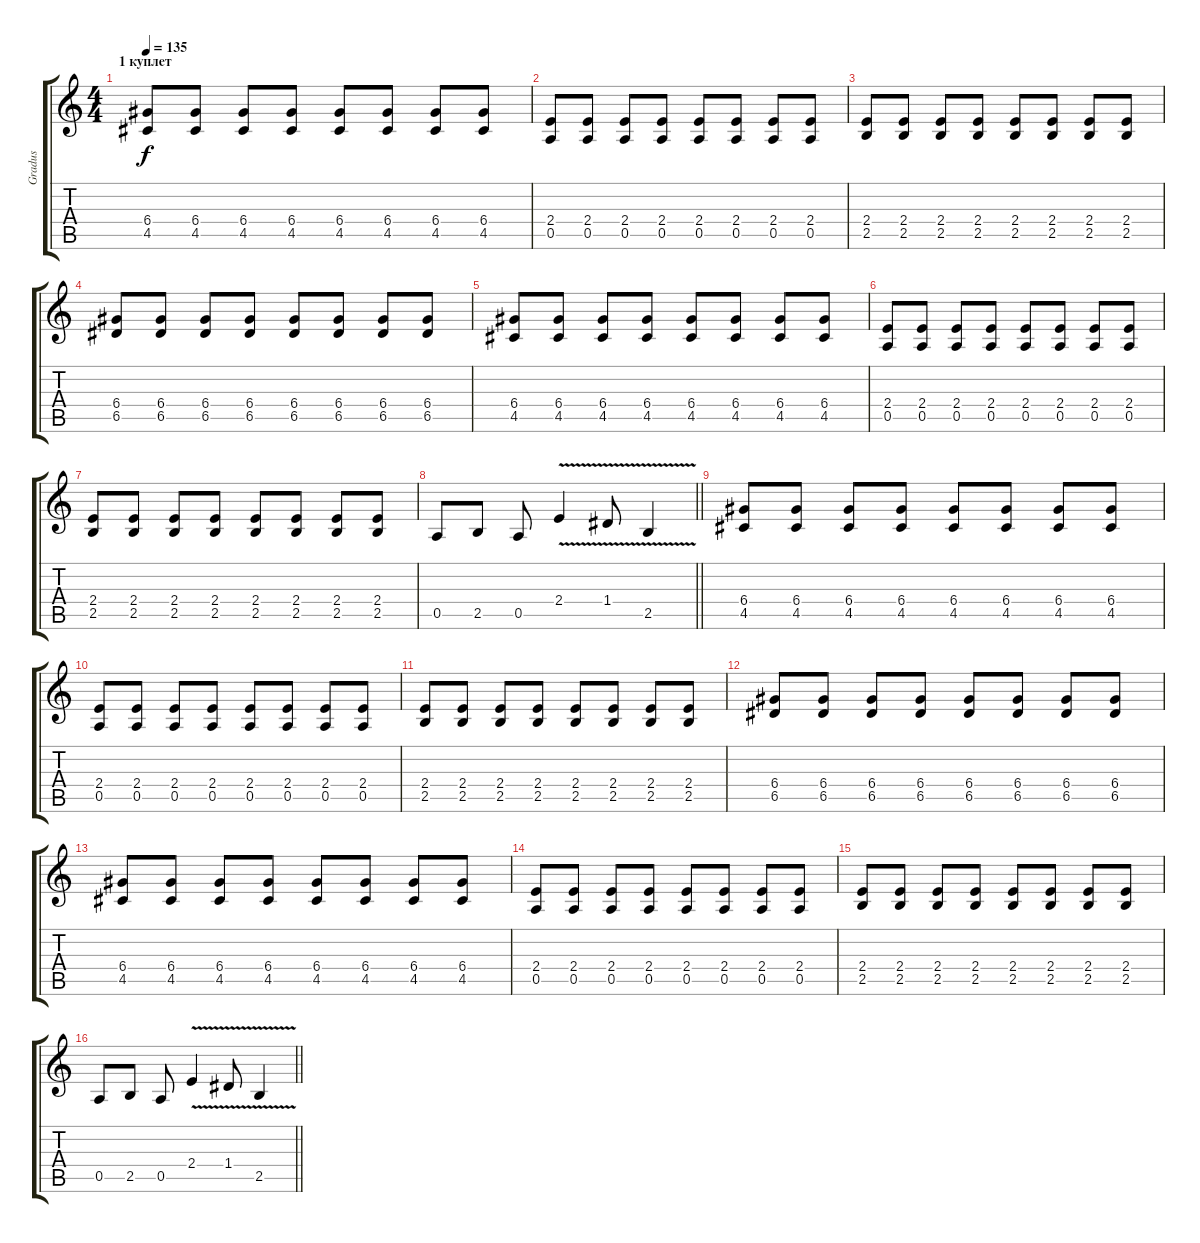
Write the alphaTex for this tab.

\track ("Gradus" "Gradus") {instrument distortionguitar}
\staff {score tabs}
\tuning (E4 B3 G3 D3 A2 E2) {hide}
\ts (4 4)
\section ("" "1 куплет")
\tempo 135
\clef g2
\ks c
(6.4 4.5).8{dy f instrument overdrivenguitar} (6.4 4.5).8 (6.4 4.5).8 (6.4 4.5).8 (6.4 4.5).8 (6.4 4.5).8 (6.4 4.5).8 (6.4 4.5).8 |
(2.4 0.5).8 (2.4 0.5).8 (2.4 0.5).8 (2.4 0.5).8 (2.4 0.5).8 (2.4 0.5).8 (2.4 0.5).8 (2.4 0.5).8 |
(2.4 2.5).8 (2.4 2.5).8 (2.4 2.5).8 (2.4 2.5).8 (2.4 2.5).8 (2.4 2.5).8 (2.4 2.5).8 (2.4 2.5).8 |
(6.4 6.5).8 (6.4 6.5).8 (6.4 6.5).8 (6.4 6.5).8 (6.4 6.5).8 (6.4 6.5).8 (6.4 6.5).8 (6.4 6.5).8 |
(6.4 4.5).8{instrument overdrivenguitar} (6.4 4.5).8 (6.4 4.5).8 (6.4 4.5).8 (6.4 4.5).8 (6.4 4.5).8 (6.4 4.5).8 (6.4 4.5).8 |
(2.4 0.5).8 (2.4 0.5).8 (2.4 0.5).8 (2.4 0.5).8 (2.4 0.5).8 (2.4 0.5).8 (2.4 0.5).8 (2.4 0.5).8 |
(2.4 2.5).8 (2.4 2.5).8 (2.4 2.5).8 (2.4 2.5).8 (2.4 2.5).8 (2.4 2.5).8 (2.4 2.5).8 (2.4 2.5).8 |
\barLineRight lightlight
0.5.8 2.5.8 0.5.8 2.4{v}.4 1.4{v}.8 2.5{v}.4 |
(6.4 4.5).8{instrument overdrivenguitar} (6.4 4.5).8 (6.4 4.5).8 (6.4 4.5).8 (6.4 4.5).8 (6.4 4.5).8 (6.4 4.5).8 (6.4 4.5).8 |
(2.4 0.5).8 (2.4 0.5).8 (2.4 0.5).8 (2.4 0.5).8 (2.4 0.5).8 (2.4 0.5).8 (2.4 0.5).8 (2.4 0.5).8 |
(2.4 2.5).8 (2.4 2.5).8 (2.4 2.5).8 (2.4 2.5).8 (2.4 2.5).8 (2.4 2.5).8 (2.4 2.5).8 (2.4 2.5).8 |
(6.4 6.5).8 (6.4 6.5).8 (6.4 6.5).8 (6.4 6.5).8 (6.4 6.5).8 (6.4 6.5).8 (6.4 6.5).8 (6.4 6.5).8 |
(6.4 4.5).8{instrument overdrivenguitar} (6.4 4.5).8 (6.4 4.5).8 (6.4 4.5).8 (6.4 4.5).8 (6.4 4.5).8 (6.4 4.5).8 (6.4 4.5).8 |
(2.4 0.5).8 (2.4 0.5).8 (2.4 0.5).8 (2.4 0.5).8 (2.4 0.5).8 (2.4 0.5).8 (2.4 0.5).8 (2.4 0.5).8 |
(2.4 2.5).8 (2.4 2.5).8 (2.4 2.5).8 (2.4 2.5).8 (2.4 2.5).8 (2.4 2.5).8 (2.4 2.5).8 (2.4 2.5).8 |
\barLineRight lightlight
0.5.8 2.5.8 0.5.8 2.4{v}.4 1.4{v}.8 2.5{v}.4
